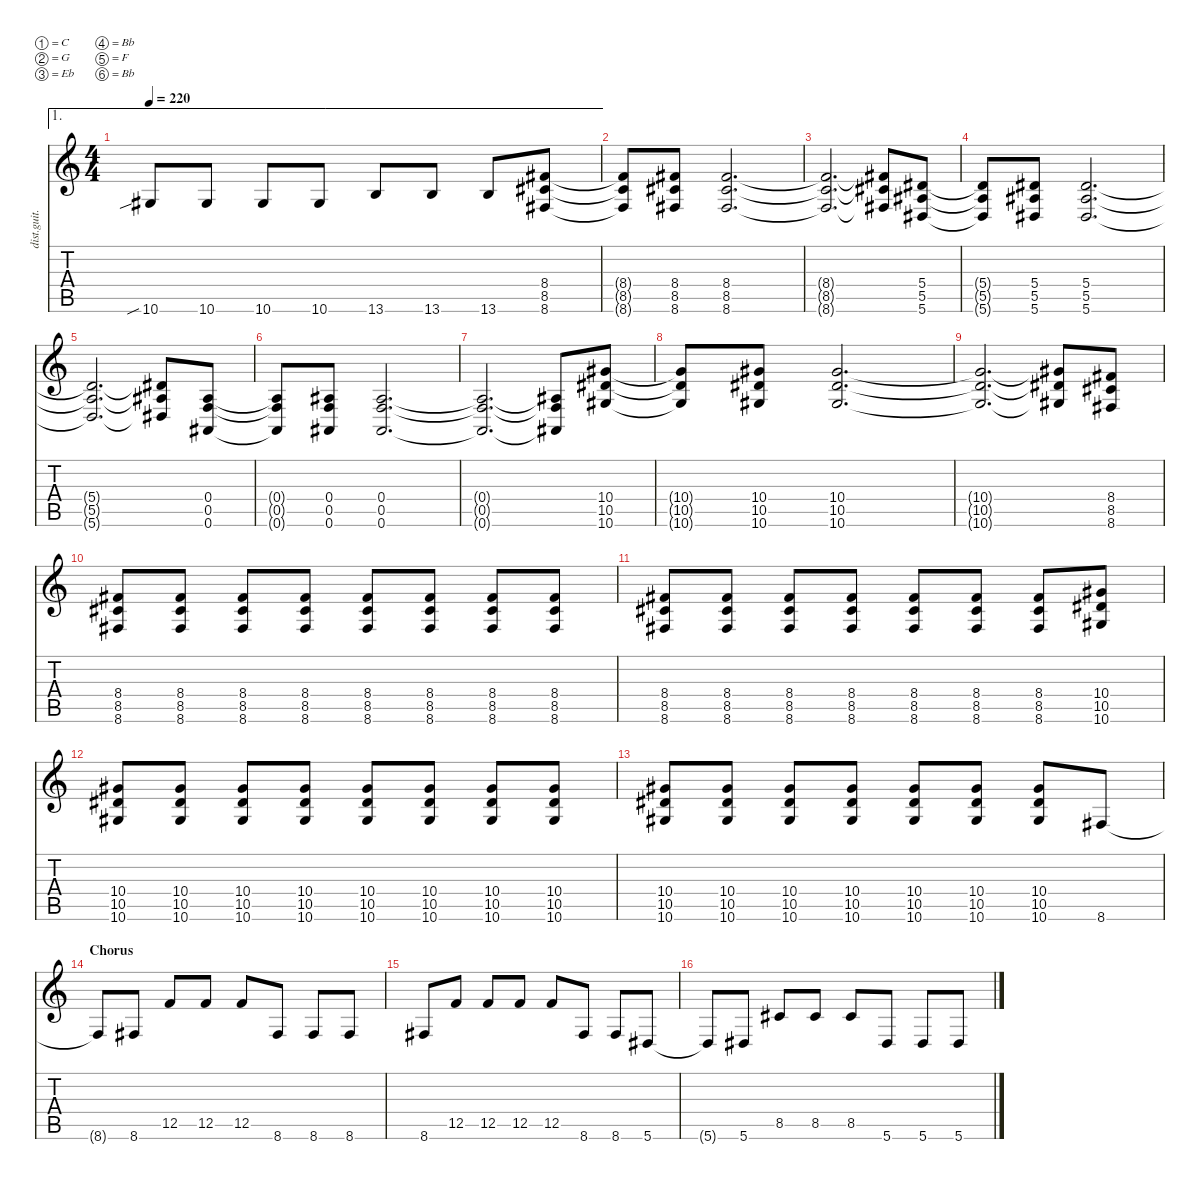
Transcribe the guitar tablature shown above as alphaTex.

\defaultSystemsLayout 4
\hideDynamics
\bracketExtendMode nobrackets
\otherSystemsTrackNameOrientation horizontal
\track ("Guitar L" "dist.guit.") {instrument distortionguitar}
\staff {score tabs}
\tuning (C4 G3 Eb3 Bb2 F2 Bb1)
\ae 1
\ts (4 4)
\tempo 220
\clef g2
\ks c
10.6{sib acc #}.8{dy mf beam Up} 10.6{acc #}.8{beam Up} 10.6{acc #}.8{beam Up} 10.6{acc #}.8{beam Up} 13.6.8{beam Up} 13.6.8{beam Up} 13.6.8{beam Up} (8.6{acc #} 8.5{acc #} 8.4{acc #}).8{beam Up} |
(8.6{t acc #} 8.5{t acc #} 8.4{t acc #}).8{beam Up} (8.6{acc #} 8.5{acc #} 8.4{acc #}).8{beam Up} (8.6{acc #} 8.5{acc #} 8.4{acc #}).2{d beam Up} |
(8.6{t acc #} 8.5{t acc #} 8.4{t acc #}).2{d beam Up} (8.6{t acc #} 8.5{t acc #} 8.4{t acc #}).8{beam Up} (5.6{acc #} 5.5{acc #} 5.4{acc #}).8{beam Up} |
(5.6{t acc #} 5.5{t acc #} 5.4{t acc #}).8{beam Up} (5.6{acc #} 5.5{acc #} 5.4{acc #}).8{beam Up} (5.6{acc #} 5.5{acc #} 5.4{acc #}).2{d beam Up} |
(5.6{t acc #} 5.5{t acc #} 5.4{t acc #}).2{d beam Up} (5.6{t acc #} 5.5{t acc #} 5.4{t acc #}).8{beam Up} (0.6{acc #} 0.5 0.4{acc #}).8{beam Up} |
(0.6{t acc #} 0.5{t} 0.4{t acc #}).8{beam Up} (0.6{acc #} 0.5 0.4{acc #}).8{beam Up} (0.6{acc #} 0.5 0.4{acc #}).2{d beam Up} |
(0.6{t acc #} 0.5{t} 0.4{t acc #}).2{d beam Up} (0.6{t acc #} 0.5{t} 0.4{t acc #}).8{beam Up} (10.4{acc #} 10.5{acc #} 10.6{acc #}).8{beam Up} |
(10.4{t acc #} 10.5{t acc #} 10.6{t acc #}).8{beam Up} (10.4{acc #} 10.5{acc #} 10.6{acc #}).8{beam Up} (10.4{acc #} 10.5{acc #} 10.6{acc #}).2{d beam Up} |
(10.4{t acc #} 10.5{t acc #} 10.6{t acc #}).2{d beam Up} (10.4{t acc #} 10.5{t acc #} 10.6{t acc #}).8{beam Up} (8.6{acc #} 8.5{acc #} 8.4{acc #}).8{beam Up} |
(8.6{acc #} 8.5{acc #} 8.4{acc #}).8{beam Up} (8.6{acc #} 8.5{acc #} 8.4{acc #}).8{beam Up} (8.6{acc #} 8.5{acc #} 8.4{acc #}).8{beam Up} (8.6{acc #} 8.5{acc #} 8.4{acc #}).8{beam Up} (8.6{acc #} 8.5{acc #} 8.4{acc #}).8{beam Up} (8.6{acc #} 8.5{acc #} 8.4{acc #}).8{beam Up} (8.6{acc #} 8.5{acc #} 8.4{acc #}).8{beam Up} (8.6{acc #} 8.5{acc #} 8.4{acc #}).8{beam Up} |
(8.6{acc #} 8.5{acc #} 8.4{acc #}).8{beam Up} (8.6{acc #} 8.5{acc #} 8.4{acc #}).8{beam Up} (8.6{acc #} 8.5{acc #} 8.4{acc #}).8{beam Up} (8.6{acc #} 8.5{acc #} 8.4{acc #}).8{beam Up} (8.6{acc #} 8.5{acc #} 8.4{acc #}).8{beam Up} (8.6{acc #} 8.5{acc #} 8.4{acc #}).8{beam Up} (8.6{acc #} 8.5{acc #} 8.4{acc #}).8{beam Up} (10.4{acc #} 10.5{acc #} 10.6{acc #}).8{beam Up} |
(10.4{acc #} 10.5{acc #} 10.6{acc #}).8{beam Up} (10.4{acc #} 10.5{acc #} 10.6{acc #}).8{beam Up} (10.4{acc #} 10.5{acc #} 10.6{acc #}).8{beam Up} (10.4{acc #} 10.5{acc #} 10.6{acc #}).8{beam Up} (10.4{acc #} 10.5{acc #} 10.6{acc #}).8{beam Up} (10.4{acc #} 10.5{acc #} 10.6{acc #}).8{beam Up} (10.4{acc #} 10.5{acc #} 10.6{acc #}).8{beam Up} (10.4{acc #} 10.5{acc #} 10.6{acc #}).8{beam Up} |
(10.4{acc #} 10.5{acc #} 10.6{acc #}).8{beam Up} (10.4{acc #} 10.5{acc #} 10.6{acc #}).8{beam Up} (10.4{acc #} 10.5{acc #} 10.6{acc #}).8{beam Up} (10.4{acc #} 10.5{acc #} 10.6{acc #}).8{beam Up} (10.4{acc #} 10.5{acc #} 10.6{acc #}).8{beam Up} (10.4{acc #} 10.5{acc #} 10.6{acc #}).8{beam Up} (10.4{acc #} 10.5{acc #} 10.6{acc #}).8{beam Up} 8.6{acc #}.8{beam Up} |
\section ("" "Chorus")
8.6{t acc #}.8{beam Up} 8.6{acc #}.8{beam Up} 12.5.8{beam Up} 12.5.8{beam Up} 12.5.8{beam Up} 8.6{acc #}.8{beam Up} 8.6{acc #}.8{beam Up} 8.6{acc #}.8{beam Up} |
8.6{acc #}.8{beam Up} 12.5.8{beam Up} 12.5.8{beam Up} 12.5.8{beam Up} 12.5.8{beam Up} 8.6{acc #}.8{beam Up} 8.6{acc #}.8{beam Up} 5.6{acc #}.8{beam Up} |
5.6{t acc #}.8{beam Up} 5.6{acc #}.8{beam Up} 8.5{acc #}.8{beam Up} 8.5{acc #}.8{beam Up} 8.5{acc #}.8{beam Up} 5.6{acc #}.8{beam Up} 5.6{acc #}.8{beam Up} 5.6{acc #}.8{beam Up}
